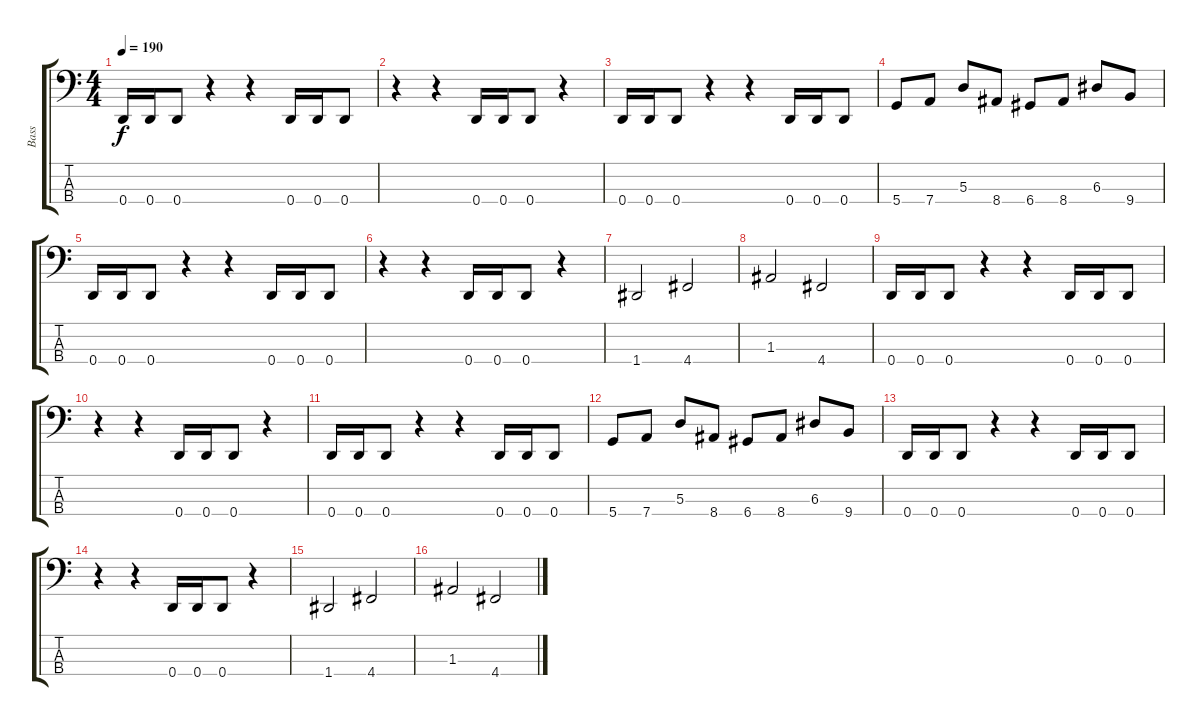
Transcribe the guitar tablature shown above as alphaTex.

\track ("Bass" "Bass") {instrument electricbasspick}
\staff {score tabs}
\tuning (G2 D2 A1 D1) {hide}
\ts (4 4)
\tempo 190
\clef f4
\ks c
0.4.16{dy f} 0.4.16 0.4.8 r.4 r.4 0.4.16 0.4.16 0.4.8 |
r.4 r.4 0.4.16 0.4.16 0.4.8 r.4 |
0.4.16 0.4.16 0.4.8 r.4 r.4 0.4.16 0.4.16 0.4.8 |
5.4.8 7.4.8 5.3.8 8.4.8 6.4.8 8.4.8 6.3.8 9.4.8 |
0.4.16 0.4.16 0.4.8 r.4 r.4 0.4.16 0.4.16 0.4.8 |
r.4 r.4 0.4.16 0.4.16 0.4.8 r.4 |
1.4.2 4.4.2 |
1.3.2 4.4.2 |
0.4.16 0.4.16 0.4.8 r.4 r.4 0.4.16 0.4.16 0.4.8 |
r.4 r.4 0.4.16 0.4.16 0.4.8 r.4 |
0.4.16 0.4.16 0.4.8 r.4 r.4 0.4.16 0.4.16 0.4.8 |
5.4.8 7.4.8 5.3.8 8.4.8 6.4.8 8.4.8 6.3.8 9.4.8 |
0.4.16 0.4.16 0.4.8 r.4 r.4 0.4.16 0.4.16 0.4.8 |
r.4 r.4 0.4.16 0.4.16 0.4.8 r.4 |
1.4.2 4.4.2 |
1.3.2 4.4.2
